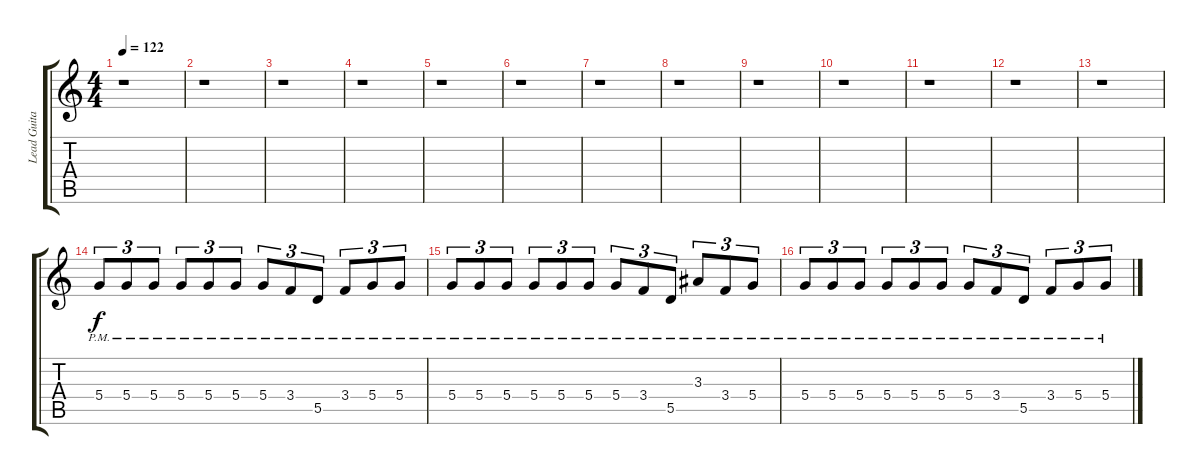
\track ("Lead Guitar" "Lead Guita") {instrument distortionguitar}
\staff {score tabs}
\tuning (E4 B3 G3 D3 A2 E2) {hide}
\ts (4 4)
\tempo 122
\clef g2
\ks c
r.1{dy f} |
r.1 |
r.1 |
r.1 |
r.1 |
r.1 |
r.1 |
r.1 |
r.1 |
r.1 |
r.1 |
r.1 |
r.1 |
5.4{pm}.8{tu (3 2)} 5.4{pm}.8{tu (3 2)} 5.4{pm}.8{tu (3 2)} 5.4{pm}.8{tu (3 2)} 5.4{pm}.8{tu (3 2)} 5.4{pm}.8{tu (3 2)} 5.4{pm}.8{tu (3 2)} 3.4{pm}.8{tu (3 2)} 5.5{pm}.8{tu (3 2)} 3.4{pm}.8{tu (3 2)} 5.4{pm}.8{tu (3 2)} 5.4{pm}.8{tu (3 2)} |
5.4{pm}.8{tu (3 2)} 5.4{pm}.8{tu (3 2)} 5.4{pm}.8{tu (3 2)} 5.4{pm}.8{tu (3 2)} 5.4{pm}.8{tu (3 2)} 5.4{pm}.8{tu (3 2)} 5.4{pm}.8{tu (3 2)} 3.4{pm}.8{tu (3 2)} 5.5{pm}.8{tu (3 2)} 3.3{pm}.8{tu (3 2)} 3.4{pm}.8{tu (3 2)} 5.4{pm}.8{tu (3 2)} |
5.4{pm}.8{tu (3 2)} 5.4{pm}.8{tu (3 2)} 5.4{pm}.8{tu (3 2)} 5.4{pm}.8{tu (3 2)} 5.4{pm}.8{tu (3 2)} 5.4{pm}.8{tu (3 2)} 5.4{pm}.8{tu (3 2)} 3.4{pm}.8{tu (3 2)} 5.5{pm}.8{tu (3 2)} 3.4{pm}.8{tu (3 2)} 5.4{pm}.8{tu (3 2)} 5.4{pm}.8{tu (3 2)}
